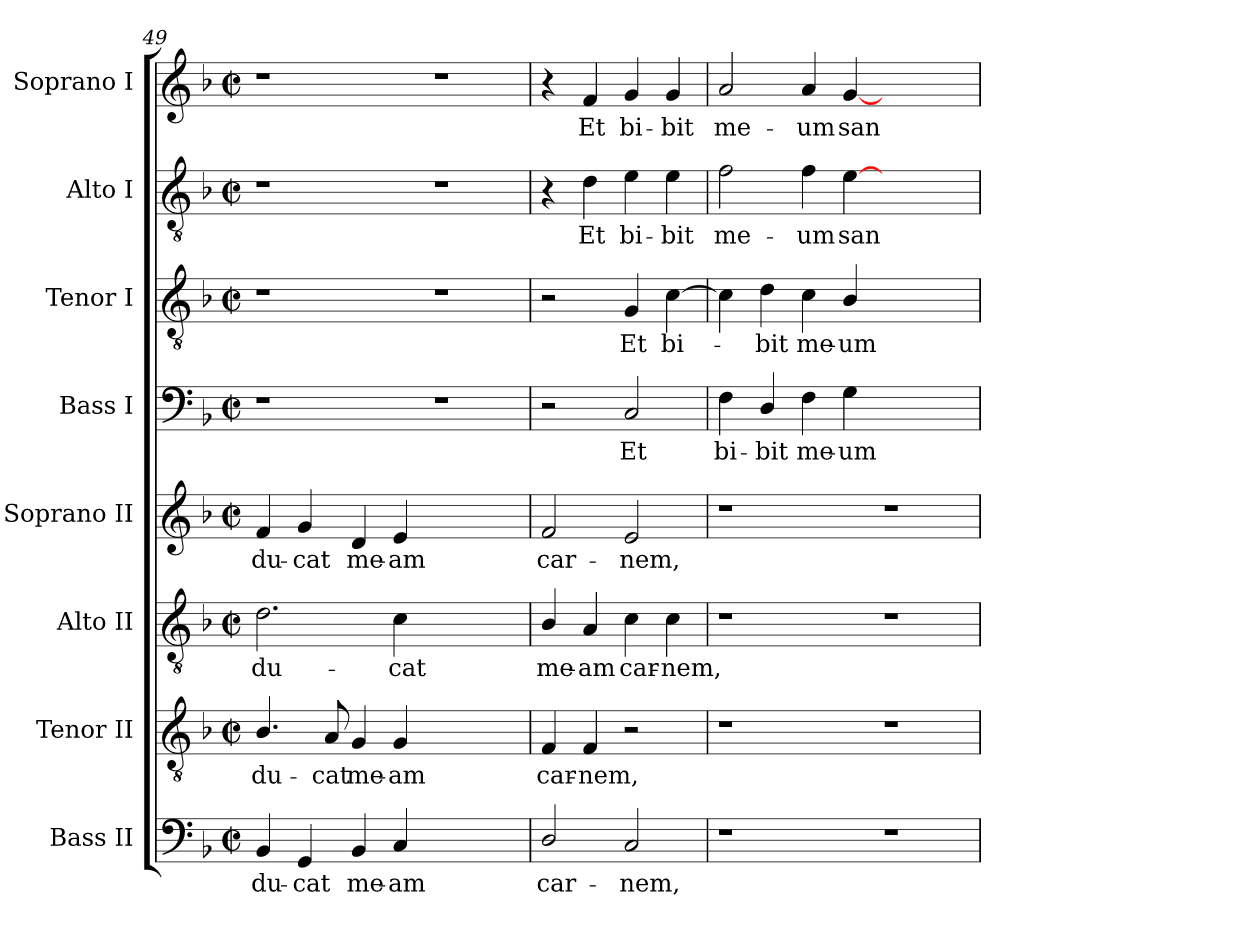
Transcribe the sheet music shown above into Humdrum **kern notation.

**kern	**text	**kern	**text	**kern	**text	**kern	**text	**kern	**text	**kern	**text	**kern	**text	**kern	**text
*part8	*part8	*part7	*part7	*part6	*part6	*part5	*part5	*part4	*part4	*part3	*part3	*part2	*part2	*part1	*part1
*staff8	*staff8	*staff7	*staff7	*staff6	*staff6	*staff5	*staff5	*staff4	*staff4	*staff3	*staff3	*staff2	*staff2	*staff1	*staff1
*I"Bass II	*	*I"Tenor II	*	*I"Alto II	*	*I"Soprano II	*	*I"Bass I	*	*I"Tenor I	*	*I"Alto I	*	*I"Soprano I	*
*I'B. II	*	*I'T. II	*	*I'A. II	*	*I'S. II	*	*I'B. I	*	*I'T. I	*	*I'A. I	*	*I'S. I	*
*clefF4	*	*clefGv2	*	*clefGv2	*	*clefG2	*	*clefF4	*	*clefGv2	*	*clefGv2	*	*clefG2	*
*	*	*ITrd7c12	*	*	*	*	*	*	*	*ITrd7c12	*	*	*	*	*
*k[b-]	*	*k[b-]	*	*k[b-]	*	*k[b-]	*	*k[b-]	*	*k[b-]	*	*k[b-]	*	*k[b-]	*
*F:	*	*F:	*	*F:	*	*F:	*	*F:	*	*F:	*	*F:	*	*F:	*
*M2/2	*	*M2/2	*	*M2/2	*	*M2/2	*	*M2/2	*	*M2/2	*	*M2/2	*	*M2/2	*
*met(c|)	*	*met(c|)	*	*met(c|)	*	*met(c|)	*	*met(c|)	*	*met(c|)	*	*met(c|)	*	*met(c|)	*
=49	=49	=49	=49	=49	=49	=49	=49	=49	=49	=49	=49	=49	=49	=49	=49
!	!LO:LY:b:color=#000000	!	!	!	!	!	!	!	!	!	!	!	!	!	!
!	!	!	!LO:LY:b:color=#000000	!	!	!	!	!	!	!	!	!	!	!	!
!	!	!	!	!	!LO:LY:b:color=#000000	!	!	!	!	!	!	!	!	!	!
!	!	!	!	!	!	!	!LO:LY:b:color=#000000	!	!	!	!	!	!	!	!
4BB-i/	-du-	4.BB-i/	-du-	2.di\	-du-	4fi/	-du-	1r	.	1r	.	1r	.	1r	.
!	!LO:LY:b:color=#000000	!	!	!	!	!	!	!	!	!	!	!	!	!	!
!	!	!	!	!	!	!	!LO:LY:b:color=#000000	!	!	!	!	!	!	!	!
4GGi/	-cat	.	.	.	.	4gi/	-cat	.	.	.	.	.	.	.	.
!	!	!	!LO:LY:b:color=#000000	!	!	!	!	!	!	!	!	!	!	!	!
.	.	8AAi/	-cat	.	.	.	.	.	.	.	.	.	.	.	.
!	!LO:LY:b:color=#000000	!	!	!	!	!	!	!	!	!	!	!	!	!	!
!	!	!	!LO:LY:b:color=#000000	!	!	!	!	!	!	!	!	!	!	!	!
!	!	!	!	!	!	!	!LO:LY:b:color=#000000	!	!	!	!	!	!	!	!
4BB-i/	me-	4GGi/	me-	.	.	4di/	me-	.	.	.	.	.	.	.	.
!	!LO:LY:b:color=#000000	!	!	!	!	!	!	!	!	!	!	!	!	!	!
!	!	!	!LO:LY:b:color=#000000	!	!	!	!	!	!	!	!	!	!	!	!
!	!	!	!	!	!LO:LY:b:color=#000000	!	!	!	!	!	!	!	!	!	!
!	!	!	!	!	!	!	!LO:LY:b:color=#000000	!	!	!	!	!	!	!	!
4Ci/	-am	4GGi/	-am	4ci\	-cat	4ei/	-am	.	.	.	.	.	.	.	.
1ryy	.	1ryy	.	1ryy	.	1ryy	.	1r	.	1r	.	1r	.	1r	.
!!LO:PB:g=z
=50	=50	=50	=50	=50	=50	=50	=50	=50	=50	=50	=50	=50	=50	=50	=50
!	!LO:LY:b:color=#000000	!	!	!	!	!	!	!	!	!	!	!	!	!	!
!	!	!	!LO:LY:b:color=#000000	!	!	!	!	!	!	!	!	!	!	!	!
!	!	!	!	!	!LO:LY:b:color=#000000	!	!	!	!	!	!	!	!	!	!
!	!	!	!	!	!	!	!LO:LY:b:color=#000000	!	!	!	!	!	!	!	!
2Di/	car-	4FFi/	car-	4B-i/	me-	2fi/	car-	2r	.	2r	.	4r	.	4r	.
!	!	!	!LO:LY:b:color=#000000	!	!	!	!	!	!	!	!	!	!	!	!
!	!	!	!	!	!LO:LY:b:color=#000000	!	!	!	!	!	!	!	!	!	!
!	!	!	!	!	!	!	!	!	!	!	!	!	!LO:LY:b:color=#000000	!	!
!	!	!	!	!	!	!	!	!	!	!	!	!	!	!	!LO:LY:b:color=#000000
.	.	4FFi/	-nem,	4Ai/	-am	.	.	.	.	.	.	4di\	Et	4fi/	Et
!	!LO:LY:b:color=#000000	!	!	!	!	!	!	!	!	!	!	!	!	!	!
!	!	!	!	!	!LO:LY:b:color=#000000	!	!	!	!	!	!	!	!	!	!
!	!	!	!	!	!	!	!LO:LY:b:color=#000000	!	!	!	!	!	!	!	!
!	!	!	!	!	!	!	!	!	!LO:LY:b:color=#000000	!	!	!	!	!	!
!	!	!	!	!	!	!	!	!	!	!	!LO:LY:b:color=#000000	!	!	!	!
!	!	!	!	!	!	!	!	!	!	!	!	!	!LO:LY:b:color=#000000	!	!
!	!	!	!	!	!	!	!	!	!	!	!	!	!	!	!LO:LY:b:color=#000000
2Ci/	-nem,	2r	.	4ci\	car-	2ei/	-nem,	2Ci/	Et	4GGi/	Et	4ei\	bi-	4gi/	bi-
!	!	!	!	!	!LO:LY:b:color=#000000	!	!	!	!	!	!	!	!	!	!
!	!	!	!	!	!	!	!	!	!	!	!LO:LY:b:color=#000000	!	!	!	!
!	!	!	!	!	!	!	!	!	!	!	!	!	!LO:LY:b:color=#000000	!	!
!	!	!	!	!	!	!	!	!	!	!	!	!	!	!	!LO:LY:b:color=#000000
.	.	.	.	4ci\	-nem,	.	.	.	.	[>4Ci\	bi-	4ei\	-bit	4gi/	-bit
=51	=51	=51	=51	=51	=51	=51	=51	=51	=51	=51	=51	=51	=51	=51	=51
!	!	!	!	!	!	!	!	!	!LO:LY:b:color=#000000	!	!	!	!	!	!
!	!	!	!	!	!	!	!	!	!	!	!	!	!LO:LY:b:color=#000000	!	!
!	!	!	!	!	!	!	!	!	!	!	!	!	!	!	!LO:LY:b:color=#000000
1r	.	1r	.	1r	.	1r	.	4Fi\	bi-	4Ci\]	.	2fi\	me-	2ai/	me-
!	!	!	!	!	!	!	!	!	!LO:LY:b:color=#000000	!	!	!	!	!	!
!	!	!	!	!	!	!	!	!	!	!	!LO:LY:b:color=#000000	!	!	!	!
.	.	.	.	.	.	.	.	4Di/	-bit	4Di\	-bit	.	.	.	.
!	!	!	!	!	!	!	!	!	!LO:LY:b:color=#000000	!	!	!	!	!	!
!	!	!	!	!	!	!	!	!	!	!	!LO:LY:b:color=#000000	!	!	!	!
!	!	!	!	!	!	!	!	!	!	!	!	!	!LO:LY:b:color=#000000	!	!
!	!	!	!	!	!	!	!	!	!	!	!	!	!	!	!LO:LY:b:color=#000000
.	.	.	.	.	.	.	.	4Fi\	me-	4Ci\	me-	4fi\	-um	4ai/	-um
!	!	!	!	!	!	!	!	!	!LO:LY:b:color=#000000	!	!	!	!	!	!
!	!	!	!	!	!	!	!	!	!	!	!LO:LY:b:color=#000000	!	!	!	!
!	!	!	!	!	!	!	!	!	!	!	!	!	!LO:LY:b:color=#000000	!	!
!	!	!	!	!	!	!	!	!	!	!	!	!	!	!	!LO:LY:b:color=#000000
.	.	.	.	.	.	.	.	4Gi\	-um	4BB-i/	-um	[>4ei\	san-	[<4gi/	san-
1r	.	1r	.	1r	.	1r	.	1ryy	.	1ryy	.	1ryy	.	1ryy	.
=	=	=	=	=	=	=	=	=	=	=	=	=	=	=	=
*-	*-	*-	*-	*-	*-	*-	*-	*-	*-	*-	*-	*-	*-	*-	*-
